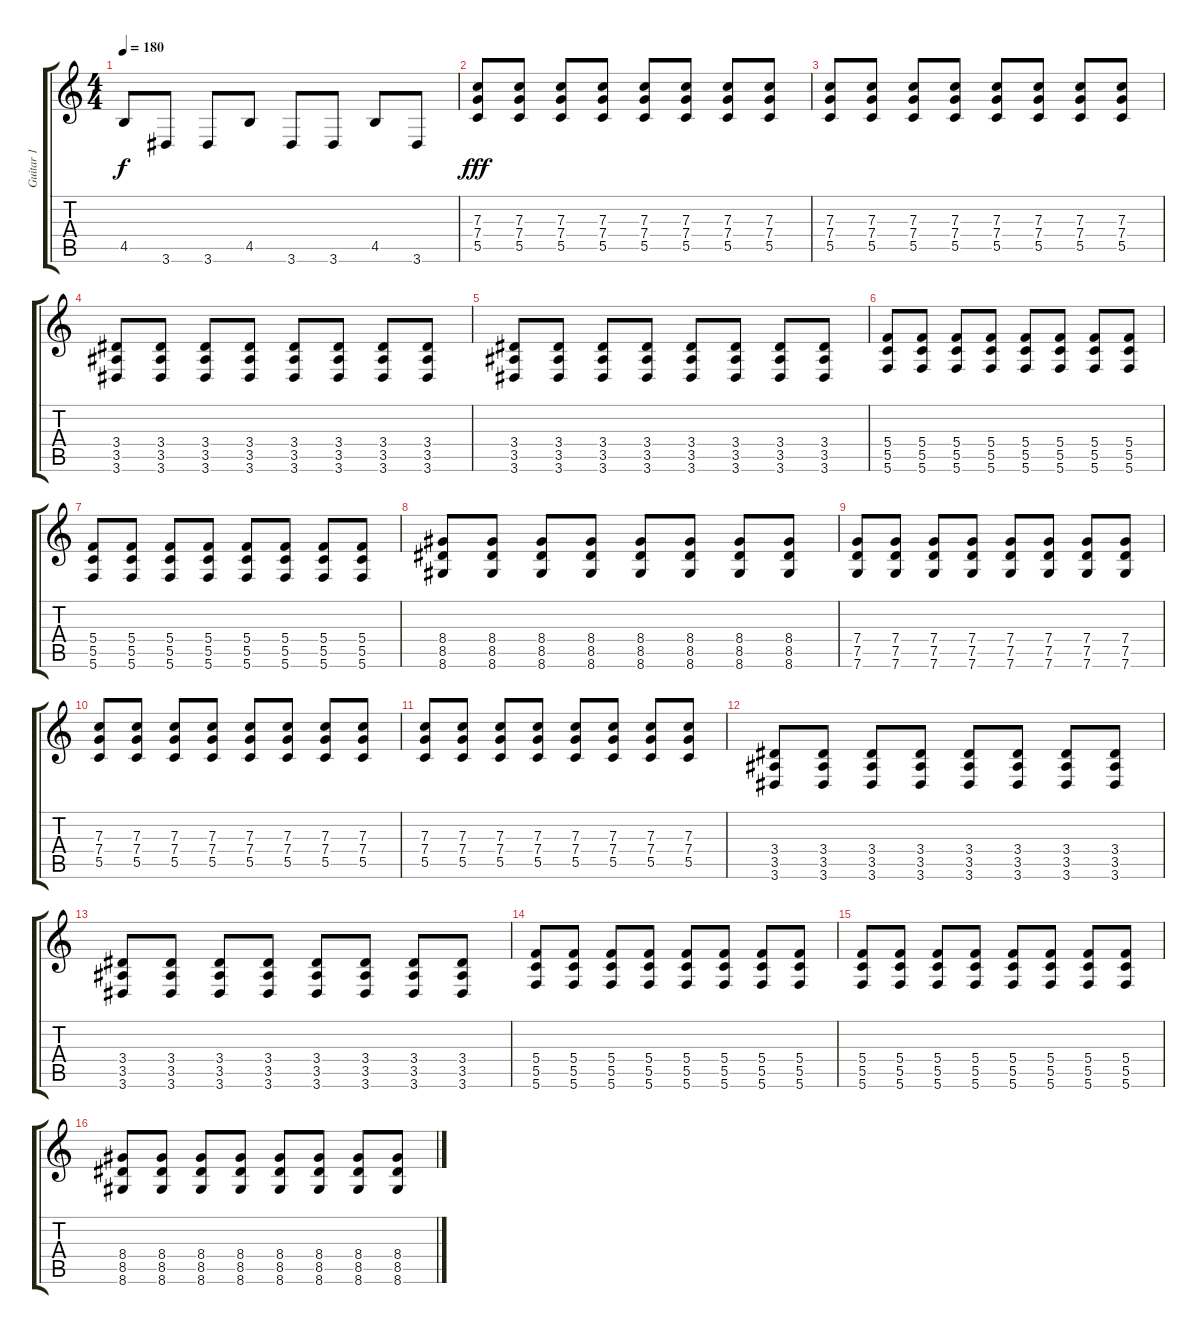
\track ("Guitar 1" "Guitar 1") {instrument distortionguitar}
\staff {score tabs}
\tuning (D4 A3 F3 C3 G2 C2) {hide}
\ts (4 4)
\tempo 180
\clef g2
\ks c
4.5.8{dy f} 3.6.8 3.6.8 4.5.8 3.6.8 3.6.8 4.5.8 3.6.8 |
(7.3 7.4 5.5).8{dy fff} (7.3 7.4 5.5).8 (7.3 7.4 5.5).8 (7.3 7.4 5.5).8 (7.3 7.4 5.5).8 (7.3 7.4 5.5).8 (7.3 7.4 5.5).8 (7.3 7.4 5.5).8 |
(7.3 7.4 5.5).8 (7.3 7.4 5.5).8 (7.3 7.4 5.5).8 (7.3 7.4 5.5).8 (7.3 7.4 5.5).8 (7.3 7.4 5.5).8 (7.3 7.4 5.5).8 (7.3 7.4 5.5).8 |
(3.4 3.5 3.6).8 (3.4 3.5 3.6).8 (3.4 3.5 3.6).8 (3.4 3.5 3.6).8 (3.4 3.5 3.6).8 (3.4 3.5 3.6).8 (3.4 3.5 3.6).8 (3.4 3.5 3.6).8 |
(3.4 3.5 3.6).8 (3.4 3.5 3.6).8 (3.4 3.5 3.6).8 (3.4 3.5 3.6).8 (3.4 3.5 3.6).8 (3.4 3.5 3.6).8 (3.4 3.5 3.6).8 (3.4 3.5 3.6).8 |
(5.4 5.5 5.6).8 (5.4 5.5 5.6).8 (5.4 5.5 5.6).8 (5.4 5.5 5.6).8 (5.4 5.5 5.6).8 (5.4 5.5 5.6).8 (5.4 5.5 5.6).8 (5.4 5.5 5.6).8 |
(5.4 5.5 5.6).8 (5.4 5.5 5.6).8 (5.4 5.5 5.6).8 (5.4 5.5 5.6).8 (5.4 5.5 5.6).8 (5.4 5.5 5.6).8 (5.4 5.5 5.6).8 (5.4 5.5 5.6).8 |
(8.4 8.5 8.6).8 (8.4 8.5 8.6).8 (8.4 8.5 8.6).8 (8.4 8.5 8.6).8 (8.4 8.5 8.6).8 (8.4 8.5 8.6).8 (8.4 8.5 8.6).8 (8.4 8.5 8.6).8 |
(7.4 7.5 7.6).8 (7.4 7.5 7.6).8 (7.4 7.5 7.6).8 (7.4 7.5 7.6).8 (7.4 7.5 7.6).8 (7.4 7.5 7.6).8 (7.4 7.5 7.6).8 (7.4 7.5 7.6).8 |
(7.3 7.4 5.5).8 (7.3 7.4 5.5).8 (7.3 7.4 5.5).8 (7.3 7.4 5.5).8 (7.3 7.4 5.5).8 (7.3 7.4 5.5).8 (7.3 7.4 5.5).8 (7.3 7.4 5.5).8 |
(7.3 7.4 5.5).8 (7.3 7.4 5.5).8 (7.3 7.4 5.5).8 (7.3 7.4 5.5).8 (7.3 7.4 5.5).8 (7.3 7.4 5.5).8 (7.3 7.4 5.5).8 (7.3 7.4 5.5).8 |
(3.4 3.5 3.6).8 (3.4 3.5 3.6).8 (3.4 3.5 3.6).8 (3.4 3.5 3.6).8 (3.4 3.5 3.6).8 (3.4 3.5 3.6).8 (3.4 3.5 3.6).8 (3.4 3.5 3.6).8 |
(3.4 3.5 3.6).8 (3.4 3.5 3.6).8 (3.4 3.5 3.6).8 (3.4 3.5 3.6).8 (3.4 3.5 3.6).8 (3.4 3.5 3.6).8 (3.4 3.5 3.6).8 (3.4 3.5 3.6).8 |
(5.4 5.5 5.6).8 (5.4 5.5 5.6).8 (5.4 5.5 5.6).8 (5.4 5.5 5.6).8 (5.4 5.5 5.6).8 (5.4 5.5 5.6).8 (5.4 5.5 5.6).8 (5.4 5.5 5.6).8 |
(5.4 5.5 5.6).8 (5.4 5.5 5.6).8 (5.4 5.5 5.6).8 (5.4 5.5 5.6).8 (5.4 5.5 5.6).8 (5.4 5.5 5.6).8 (5.4 5.5 5.6).8 (5.4 5.5 5.6).8 |
(8.4 8.5 8.6).8 (8.4 8.5 8.6).8 (8.4 8.5 8.6).8 (8.4 8.5 8.6).8 (8.4 8.5 8.6).8 (8.4 8.5 8.6).8 (8.4 8.5 8.6).8 (8.4 8.5 8.6).8
